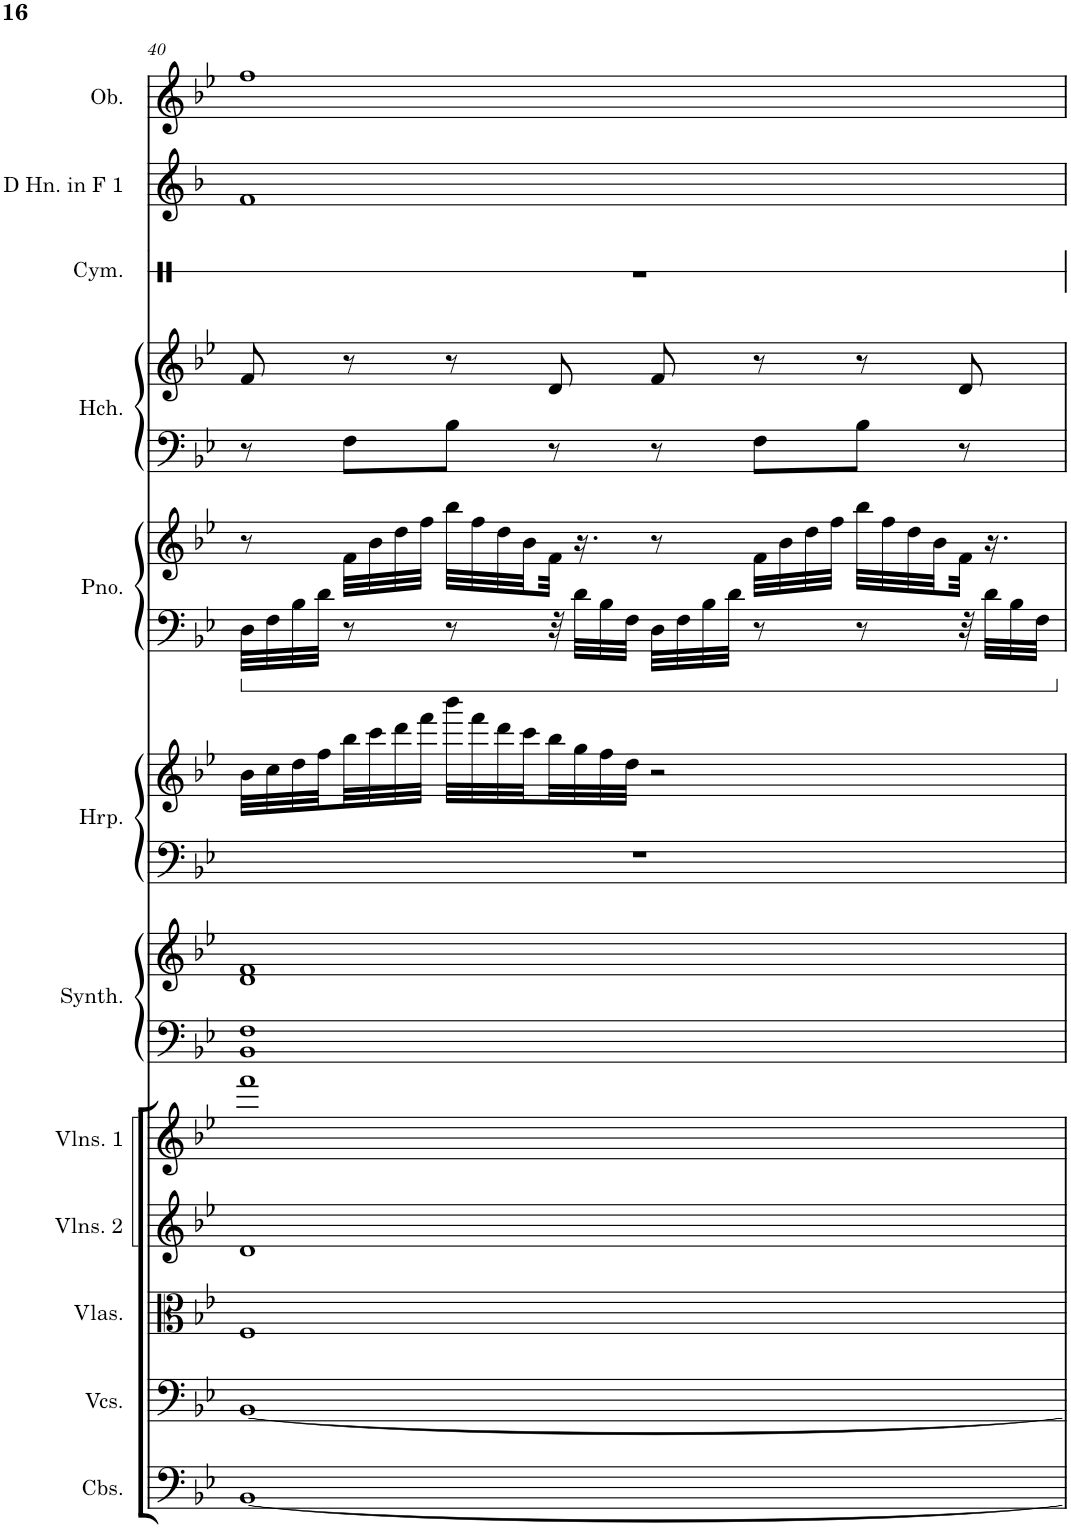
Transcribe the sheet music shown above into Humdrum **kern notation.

**kern	**kern	**kern	**kern	**kern	**kern	**kern	**kern	**kern	**kern	**kern	**kern	**kern	**kern	**kern	**kern
*part12	*part11	*part10	*part9	*part8	*part7	*part7	*part6	*part6	*part5	*part5	*part4	*part4	*part3	*part2	*part1
*staff16	*staff15	*staff14	*staff13	*staff12	*staff11	*staff10	*staff9	*staff8	*staff7	*staff6	*staff5	*staff4	*staff3	*staff2	*staff1
*I"Contrabasses	*I"Violoncellos	*I"Violas	*I"Violins 2	*I"Violins 1	*I"String Synthesiser	*	*I"Harp	*	*I"Piano	*	*I"Harpsichord	*	*I"Cymbal	*I"Horn in F 1	*I"Oboe
*I'Cbs.	*I'Vcs.	*I'Vlas.	*I'Vlns. 2	*I'Vlns. 1	*I'Synth.	*	*I'Hrp.	*	*I'Pno.	*	*I'Hch.	*	*I'Cym.	*	*I'Ob.
!!LO:PB:g=z
*clefF4	*clefF4	*clefC3	*clefG2	*clefG2	*clefF4	*clefG2	*clefF4	*clefG2	*clefF4	*clefG2	*clefF4	*clefG2	*clefX	*clefG2	*clefG2
*Trd7c12	*	*	*	*	*	*	*	*	*	*	*	*	*	*Trd4c7	*
*k[b-e-]	*k[b-e-]	*k[b-e-]	*k[b-e-]	*k[b-e-]	*k[b-e-]	*k[b-e-]	*k[b-e-]	*k[b-e-]	*k[b-e-]	*k[b-e-]	*k[b-e-]	*k[b-e-]	*k[]	*k[b-]	*k[b-e-]
*M4/4	*M4/4	*M4/4	*M4/4	*M4/4	*M4/4	*M4/4	*M4/4	*M4/4	*M4/4	*M4/4	*M4/4	*M4/4	*M4/4	*M4/4	*M4/4
=40	=40	=40	=40	=40	=40	=40	=40	=40	=40	=40	=40	=40	=40	=40	=40
[1BB-	[1BB-	1F	1d	1fff	1BB- 1F	1d 1f	1r	32b-\LLL	32D\LLL	8r	8r	8f/	1r	1f	1ff
.	.	.	.	.	.	.	.	32cc\	32F\	.	.	.	.	.	.
.	.	.	.	.	.	.	.	32dd\	32B-\	.	.	.	.	.	.
.	.	.	.	.	.	.	.	32ff\	32d\JJJ	.	.	.	.	.	.
.	.	.	.	.	.	.	.	32bb-\	8r	32f\LLL	8F\L	8r	.	.	.
.	.	.	.	.	.	.	.	32ccc\	.	32b-\	.	.	.	.	.
.	.	.	.	.	.	.	.	32ddd\	.	32dd\	.	.	.	.	.
.	.	.	.	.	.	.	.	32fff\JJJ	.	32ff\JJJ	.	.	.	.	.
.	.	.	.	.	.	.	.	32bbb-\LLL	8r	32bb-\LLL	8B-\J	8r	.	.	.
.	.	.	.	.	.	.	.	32fff\	.	32ff\	.	.	.	.	.
.	.	.	.	.	.	.	.	32ddd\	.	32dd\	.	.	.	.	.
.	.	.	.	.	.	.	.	32ccc\	.	32b-\	.	.	.	.	.
.	.	.	.	.	.	.	.	32bb-\	32r	32f\JJJ	8r	8d/	.	.	.
.	.	.	.	.	.	.	.	32gg\	32d\LLL	16.r	.	.	.	.	.
.	.	.	.	.	.	.	.	32ff\	32B-\	.	.	.	.	.	.
.	.	.	.	.	.	.	.	32dd\JJJ	32F\JJJ	.	.	.	.	.	.
.	.	.	.	.	.	.	.	2r	32D\LLL	8r	8r	8f/	.	.	.
.	.	.	.	.	.	.	.	.	32F\	.	.	.	.	.	.
.	.	.	.	.	.	.	.	.	32B-\	.	.	.	.	.	.
.	.	.	.	.	.	.	.	.	32d\JJJ	.	.	.	.	.	.
.	.	.	.	.	.	.	.	.	8r	32f\LLL	8F\L	8r	.	.	.
.	.	.	.	.	.	.	.	.	.	32b-\	.	.	.	.	.
.	.	.	.	.	.	.	.	.	.	32dd\	.	.	.	.	.
.	.	.	.	.	.	.	.	.	.	32ff\JJJ	.	.	.	.	.
.	.	.	.	.	.	.	.	.	8r	32bb-\LLL	8B-\J	8r	.	.	.
.	.	.	.	.	.	.	.	.	.	32ff\	.	.	.	.	.
.	.	.	.	.	.	.	.	.	.	32dd\	.	.	.	.	.
.	.	.	.	.	.	.	.	.	.	32b-\	.	.	.	.	.
.	.	.	.	.	.	.	.	.	32r	32f\JJJ	8r	8d/	.	.	.
.	.	.	.	.	.	.	.	.	32d\LLL	16.r	.	.	.	.	.
.	.	.	.	.	.	.	.	.	32B-\	.	.	.	.	.	.
.	.	.	.	.	.	.	.	.	32F\JJJ	.	.	.	.	.	.
=	=	=	=	=	=	=	=	=	=	=	=	=	=	=	=
*-	*-	*-	*-	*-	*-	*-	*-	*-	*-	*-	*-	*-	*-	*-	*-
